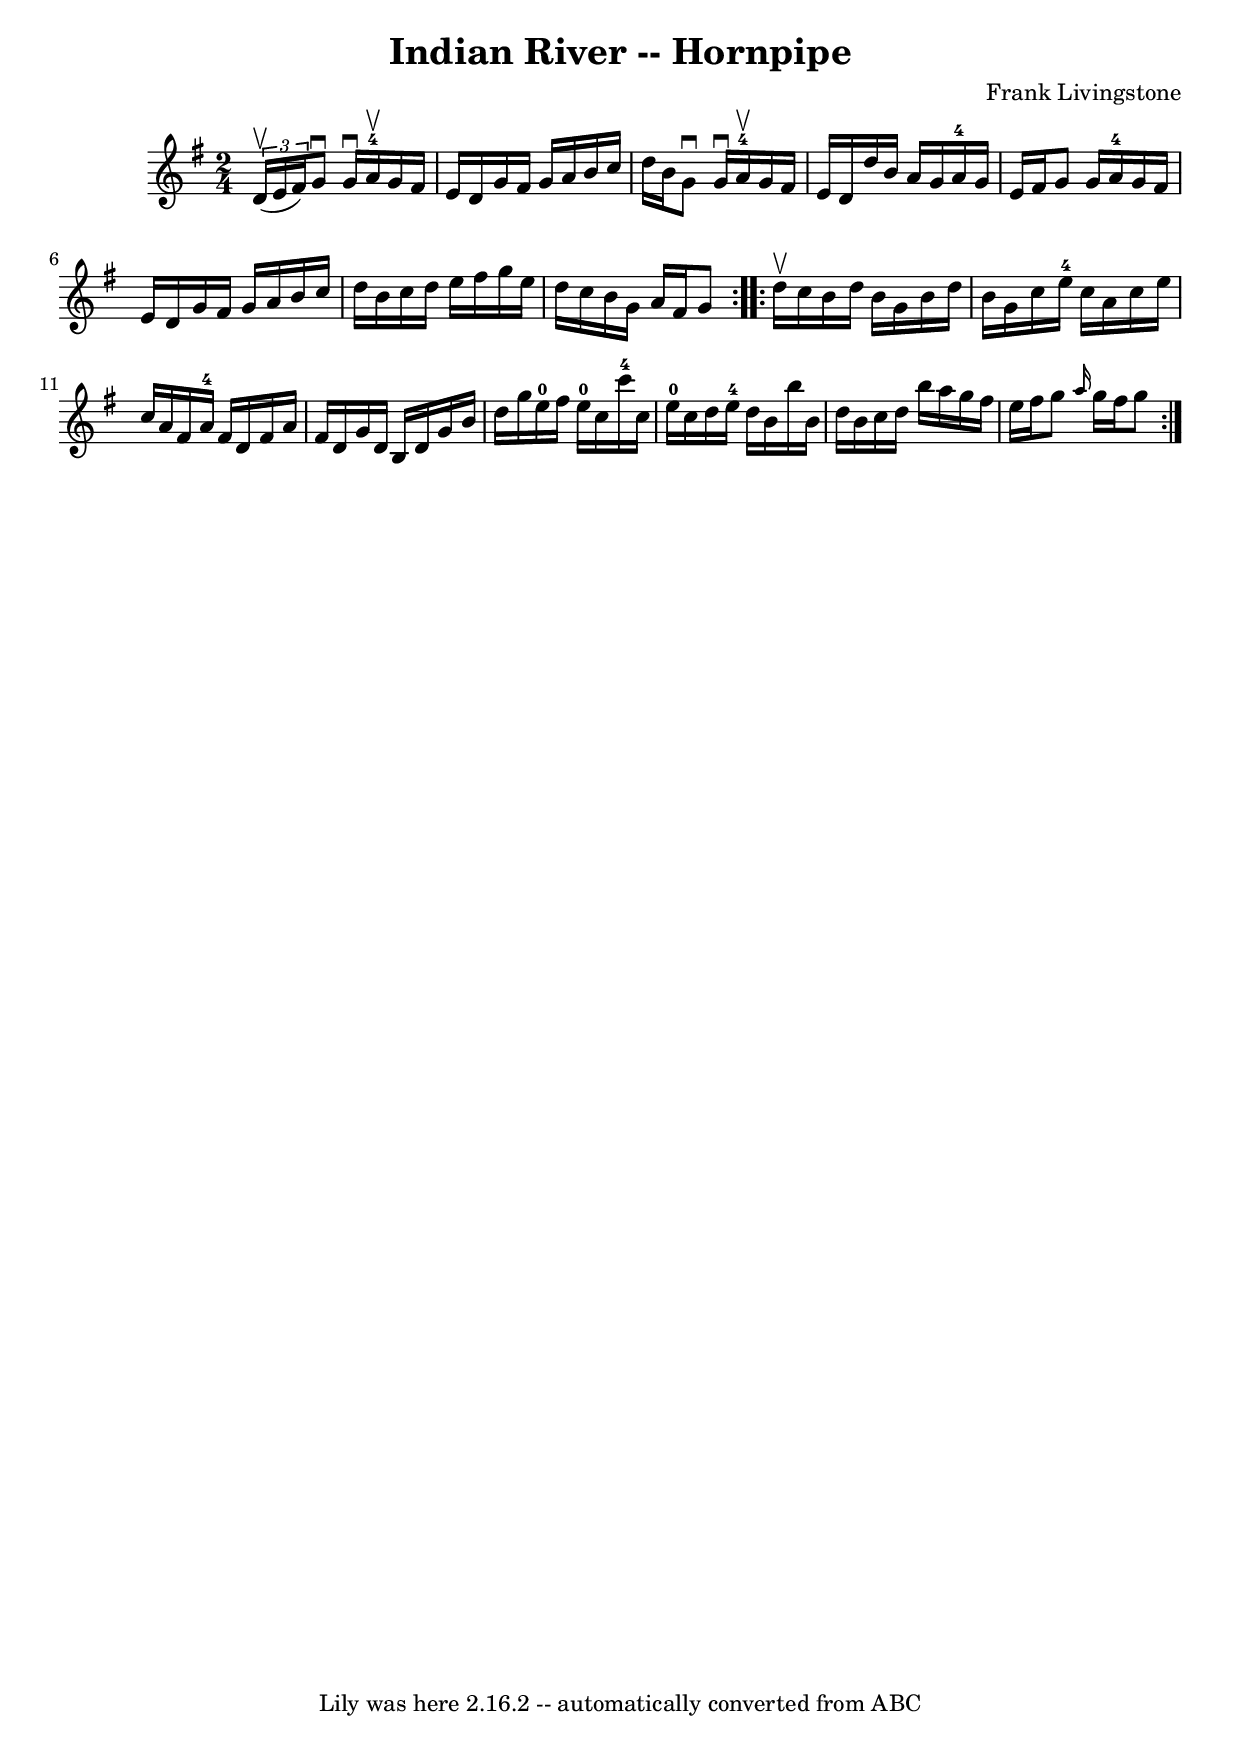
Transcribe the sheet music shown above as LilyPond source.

\version "2.7.40"
\include "Mammoth.ily"
\header {
	%% book = "Cole's 1000 Fiddle Tunes"
	composer = "Frank Livingstone"
	crossRefNumber = "1"
	footnotes = ""
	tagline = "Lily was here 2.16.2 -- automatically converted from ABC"
	title = "Indian River -- Hornpipe"
}
voicedefault =  {
\set Score.defaultBarType = "empty"

\repeat volta 2 {
\time 2/4 \key g \major   \times 2/3 { d'16 (^\upbow e'16 fis'16) } 
|
 g'8^\downbow g'16^\downbow a'16-4^\upbow g'16 fis'16   
 e'16 d'16  |
 g'16 fis'16 g'16 a'16 b'16 c''16    
d''16 b'16  |
 g'8^\downbow g'16^\downbow a'16-4^\upbow   
g'16 fis'16 e'16 d'16  |
 d''16 b'16 a'16 g'16      
a'16-4 g'16 e'16 fis'16  |
 g'8 g'16 a'16-4   
g'16 fis'16 e'16 d'16  |
 g'16 fis'16 g'16 a'16    
b'16 c''16 d''16 b'16  |
 c''16 d''16 e''16 fis''16   
 g''16 e''16 d''16 c''16  |
 b'16 g'16 a'16 fis'16    
g'8  }     \repeat volta 2 { d''16^\upbow c''16  |
 b'16 d''16  
 b'16 g'16 b'16 d''16 b'16 g'16  |
 c''16 e''16-4 
 c''16 a'16 c''16 e''16 c''16 a'16  |
 fis'16 a'16 
-4 fis'16 d'16 fis'16 a'16 fis'16 d'16  |
 g'16    
d'16 b16 d'16 g'16 b'16 d''16 g''16  |
 e''16 
-0 fis''16 e''16-0 c''16 c'''16-4 c''16 e''16-0   
c''16  |
 d''16 e''16-4 d''16 b'16 b''16 b'16 d''16 
 b'16  |
 c''16 d''16 b''16 a''16 g''16 fis''16    
e''16 fis''16  |
 g''8  \grace { a''16  } g''16 fis''16    
g''8  }   
}

\score{
    <<

	\context Staff="default"
	{
	    \voicedefault 
	}

    >>
	\layout {
	}
	\midi {}
}
